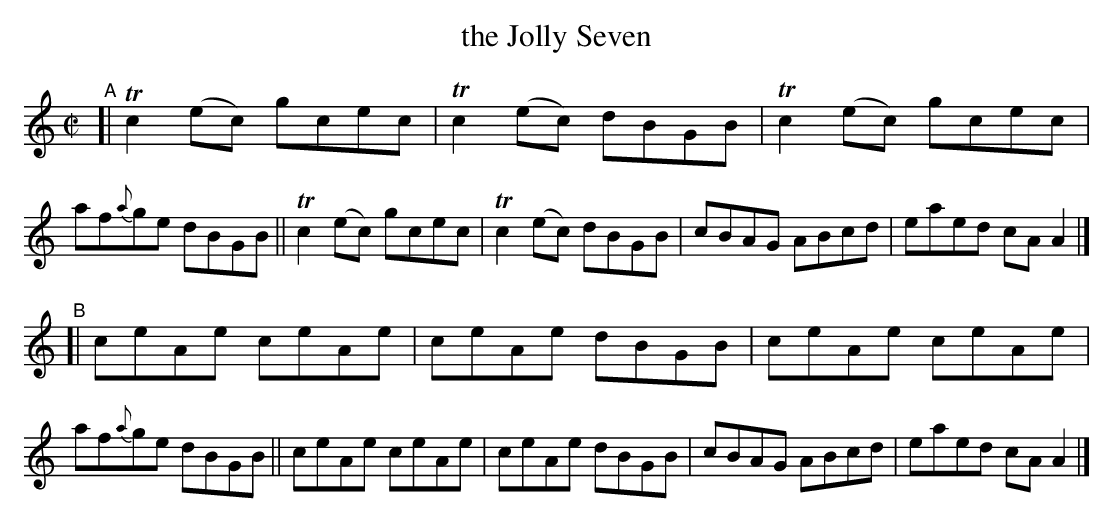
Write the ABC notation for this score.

X:1
T: the Jolly Seven
M: C|
L: 1/8
K: Am
"^A"\
[| Tc2(ec) gcec | Tc2(ec) dBGB | Tc2(ec) gcec | af{a}ge dBGB \
|| Tc2(ec) gcec | Tc2(ec) dBGB | cBAG ABcd | eaed cAA2 |]
"^B"\
[| ceAe ceAe | ceAe dBGB | ceAe ceAe | af{a}ge dBGB \
|| ceAe ceAe | ceAe dBGB | cBAG ABcd | eaed cAA2 |]
